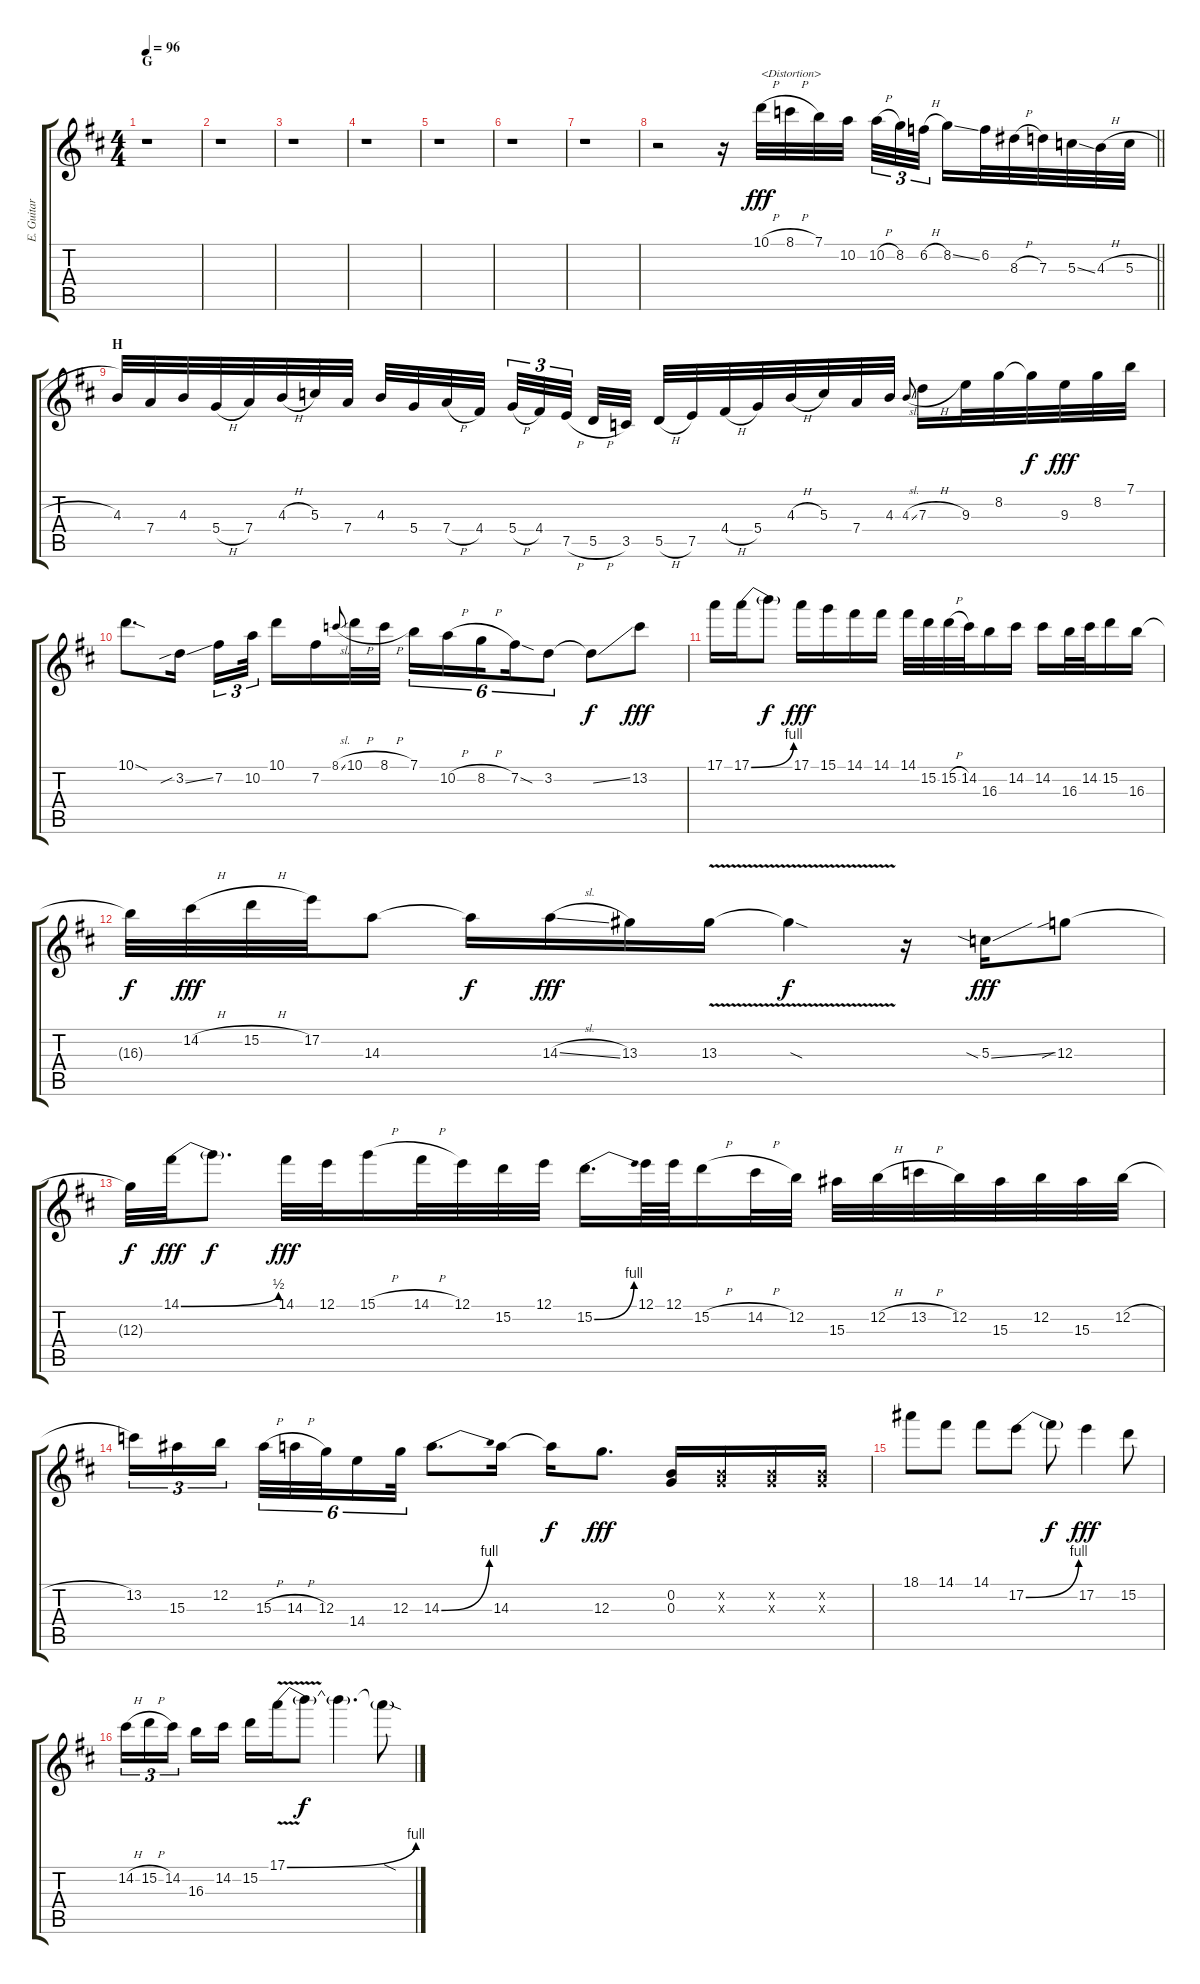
\track ("E. Guitar I" "E. Guitar ") {instrument electricguitarclean}
\staff {score tabs}
\tuning (E4 B3 G3 D3 A2 E2) {hide}
\ts (4 4)
\section ("" "G")
\tempo 96
\clef g2
\ks d
r.1{dy f} |
r.1 |
r.1 |
r.1 |
r.1 |
r.1 |
r.1 |
\barLineRight lightlight
r.2 r.16 10.1{h}.32{txt "<Distortion>" dy fff instrument overdrivenguitar} 8.1{h}.32 7.1.32 10.2.32{beam splitsecondary} 10.2{h}.32{tu (3 2)} 8.2.32{tu (3 2)} 6.2{h}.32{tu (3 2)} 8.2{ss}.16 6.2.32 8.3{h}.32 7.3.32 5.3{ss}.32 4.3{h}.32 5.3{h}.32 |
\section ("" "H")
4.3.32 7.4.32 4.3.32 5.4{h}.32 7.4.32 4.3{h}.32 5.3.32 7.4.32 4.3.32 5.4.32 7.4{h}.32 4.4.32{beam splitsecondary} 5.4{h}.32{tu (3 2)} 4.4.32{tu (3 2)} 7.5{h}.32{tu (3 2) beam splitsecondary} 5.5{h}.32 3.5.32 5.5{h}.32 7.5.32 4.4{h}.32 5.4.32 4.3{h}.32 5.3.32 7.4.32 4.3.32 4.3{sl}.8{gr onbeat} 7.3{h}.16 9.3.32 8.2.32 8.2{t}.32{dy f} 9.3.32{dy fff} 8.2.32 7.1.32 |
10.1{sod}.8{d} 3.2{sib ss}.16 7.2.16{tu (3 2)} 10.2.32{tu (3 2) beam splitsecondary} 10.1.16 7.2.16 8.1{sl}.8{gr onbeat} 10.1{h}.32 8.1{h}.32 7.1.16{tu (6 4)} 10.2{h}.16{tu (6 4)} 8.2{h}.16{tu (6 4) beam splitsecondary} 7.2{sod}.16{tu (6 4)} 3.2.8{tu (6 4)} 3.2{ss t}.8{dy f} 13.2.8{dy fff} |
17.1.16 17.1{be (bend 0 0 60 4)}.16 17.1{t}.8{dy f} 17.1.16{dy fff} 15.1.16 14.1.16 14.1.16 14.1.32 15.2.32 15.2{h}.32 14.2.32 16.3.16 14.2.16 14.2.16 16.3.32 14.2.32 15.2.16 16.3.16 |
16.3{t}.32{dy f} 14.2{h}.32{dy fff} 15.2{h}.32 17.2.32 14.3.8 14.3{t}.16{dy f} 14.3{sl}.16{dy fff} 13.3.16 13.3{v}.16 13.3{sod t}.4{dy f} r.16 5.3{sia ss}.16{dy fff} 12.3{sib}.8 |
12.3{t}.32{dy f} 14.1{be (bend 0 0 60 2)}.32{dy fff} 14.1{t}.8{d dy f} 14.1.32{dy fff} 12.1.32 15.1{h}.16 14.1{h}.32 12.1.32 15.2.32 12.1.32 15.2{be (bend 0 0 60 4)}.16{d} 12.1.64 12.1.64 15.2{h}.16 14.2{h}.32 12.2.32 15.3.32 12.2{h}.32 13.2{h}.32 12.2.32 15.3.32 12.2.32 15.3.32 12.2{h}.32 |
13.2.16{tu (3 2)} 15.3.16{tu (3 2)} 12.2.16{tu (3 2) beam splitsecondary} 15.3{h}.32{tu (6 4)} 14.3{h}.32{tu (6 4)} 12.3.32{tu (6 4) beam splitsecondary} 14.4.16{tu (6 4)} 12.3.32{tu (6 4)} 14.3{be (bend 0 0 60 4)}.8{d} 14.3.16 14.3{t}.16{dy f} 12.3.8{d dy fff} (0.2 0.3).16 (0.2{x} 0.3{x}).16 (0.2{x} 0.3{x}).16 (0.2{x} 0.3{x}).16 |
18.1.8 14.1.8 14.1.8 17.2{be (bend 0 0 60 4)}.8 17.2{t}.8{dy f} 17.2.4{dy fff} 15.2.8 |
14.2{h}.16{tu (3 2)} 15.2{h}.16{tu (3 2)} 14.2.16{tu (3 2) beam splitsecondary} 16.3.16 14.2.16 15.2.16 17.1{be (bend 0 0 60 4) v}.16 17.1{t}.8{dy f} 17.1{t}.4{d} 17.1{sod t}.8
